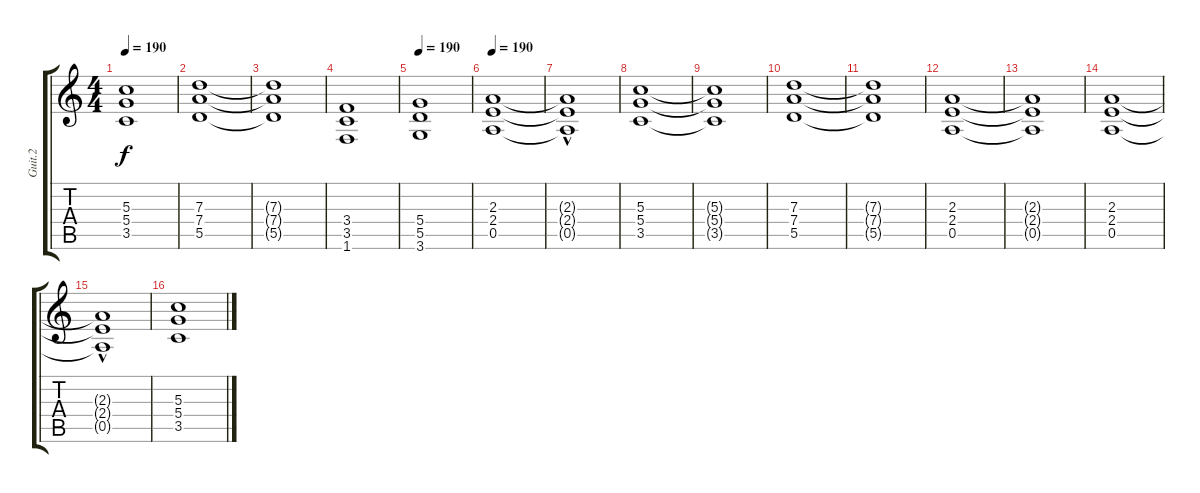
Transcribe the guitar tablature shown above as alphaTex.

\track ("Guit.2" "Guit.2") {instrument overdrivenguitar}
\staff {score tabs}
\tuning (E4 B3 G3 D3 A2 E2) {hide}
\ts (4 4)
\tempo 190
\clef g2
\ks c
(5.3{t} 5.4{t} 3.5{t}).1{dy f} |
(7.3 7.4 5.5).1 |
(7.3{t} 7.4{t} 5.5{t}).1 |
(3.4 3.5 1.6).1 |
\tempo 190
(5.4 5.5 3.6).1 |
\tempo 190
(2.3 2.4 0.5).1 |
(2.3{hac t} 2.4{t} 0.5{t}).1 |
(5.3 5.4 3.5).1 |
(5.3{t} 5.4{t} 3.5{t}).1 |
(7.3 7.4 5.5).1 |
(7.3{t} 7.4{t} 5.5{t}).1 |
(2.3 2.4 0.5).1 |
(2.3{t} 2.4{t} 0.5{t}).1 |
(2.3 2.4 0.5).1 |
(2.3{hac t} 2.4{t} 0.5{t}).1 |
(5.3 5.4 3.5).1
